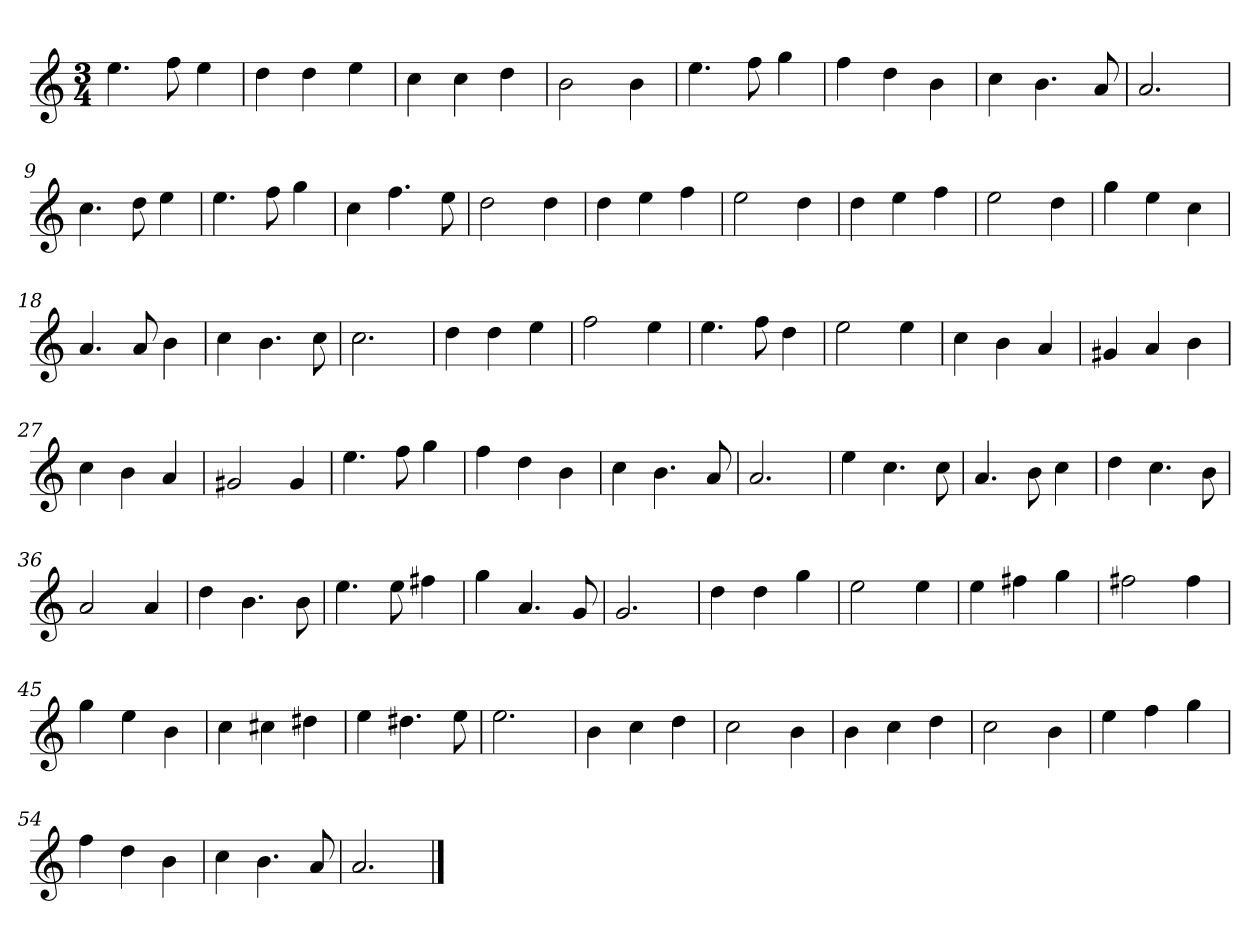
**kern
*part1
*staff1
*clefG2
*k[]
*a:
*M3/4
*MM120
=1
4.ee
8ff
4ee
=2
4dd
4dd
4ee
=3
4cc
4cc
4dd
=4
2b
4b
=5
4.ee
8ff
4gg
=6
4ff
4dd
4b
=7
4cc
4.b
8a
=8
2.a
=9
4.cc
8dd
4ee
=10
4.ee
8ff
4gg
=11
4cc
4.ff
8ee
=12
2dd
4dd
=13
4dd
4ee
4ff
=14
2ee
4dd
=15
4dd
4ee
4ff
=16
2ee
4dd
=17
4gg
4ee
4cc
=18
4.a
8a
4b
=19
4cc
4.b
8cc
=20
2.cc
=21
4dd
4dd
4ee
=22
2ff
4ee
=23
4.ee
8ff
4dd
=24
2ee
4ee
=25
4cc
4b
4a
=26
4g#X
4a
4b
=27
4cc
4b
4a
=28
2g#X
4g#
=29
4.ee
8ff
4gg
=30
4ff
4dd
4b
=31
4cc
4.b
8a
=32
2.a
=33
4ee
4.cc
8cc
=34
4.a
8b
4cc
=35
4dd
4.cc
8b
=36
2a
4a
=37
4dd
4.b
8b
=38
4.ee
8ee
4ff#X
=39
4gg
4.a
8g
=40
2.g
=41
4dd
4dd
4gg
=42
2ee
4ee
=43
4ee
4ff#X
4gg
=44
2ff#X
4ff#
=45
4gg
4ee
4b
=46
4cc
4cc#X
4dd#X
=47
4ee
4.dd#X
8ee
=48
2.ee
=49
4b
4cc
4dd
=50
2cc
4b
=51
4b
4cc
4dd
=52
2cc
4b
=53
4ee
4ff
4gg
=54
4ff
4dd
4b
=55
4cc
4.b
8a
=56
2.a
==
*-
